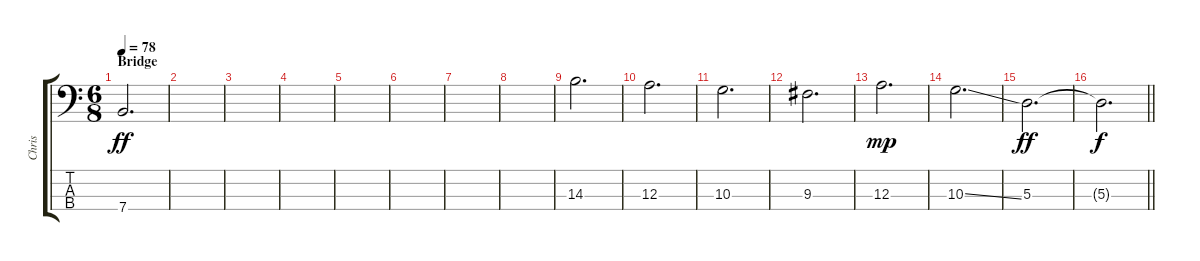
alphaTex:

\track ("Chris" "Chris") {instrument electricbassfinger}
\staff {score tabs}
\tuning (G2 D2 A1 E1) {hide}
\ts (6 8)
\section ("" "Bridge")
\tempo 78
\clef f4
\ks c
7.4.2{d dy ff} |
|
|
|
|
|
|
|
14.3.2{d} |
12.3.2{d} |
10.3.2{d} |
9.3.2{d} |
12.3.2{d dy mp} |
10.3{ss}.2{d} |
5.3.2{d dy ff} |
\barLineRight lightlight
5.3{t}.2{d dy f}
